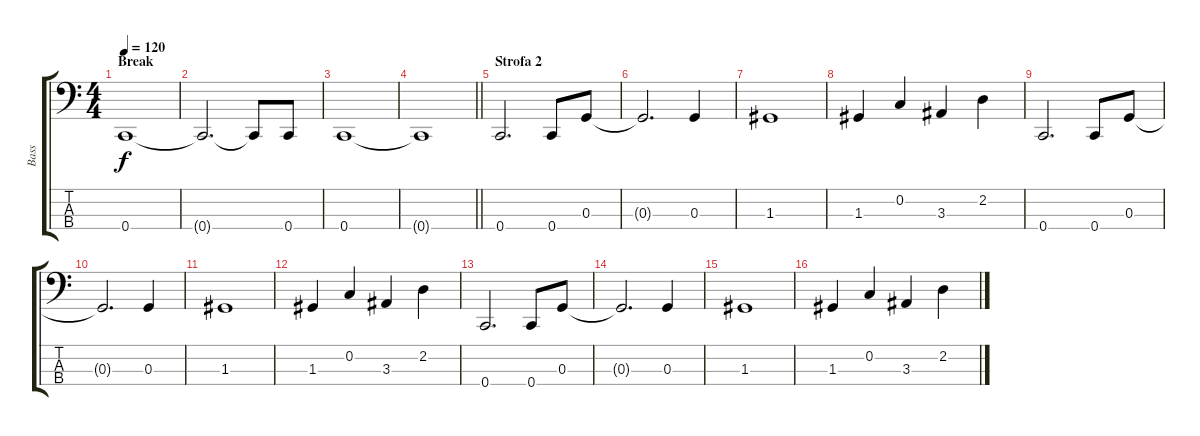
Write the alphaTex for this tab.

\track ("Bass" "Bass") {instrument electricbasspick}
\staff {score tabs}
\tuning (F2 C2 G1 C1) {hide}
\ts (4 4)
\section ("" "Break")
\tempo 120
\clef f4
\ks c
0.4.1{dy f} |
0.4{t}.2{d} 0.4{t}.8 0.4.8 |
0.4.1 |
\barLineRight lightlight
0.4{t}.1 |
\section ("" "Strofa 2")
0.4.2{d} 0.4.8 0.3.8 |
0.3{t}.2{d} 0.3.4 |
1.3.1 |
1.3.4 0.2.4 3.3.4 2.2.4 |
0.4.2{d} 0.4.8 0.3.8 |
0.3{t}.2{d} 0.3.4 |
1.3.1 |
1.3.4 0.2.4 3.3.4 2.2.4 |
0.4.2{d} 0.4.8 0.3.8 |
0.3{t}.2{d} 0.3.4 |
1.3.1 |
1.3.4 0.2.4 3.3.4 2.2.4
